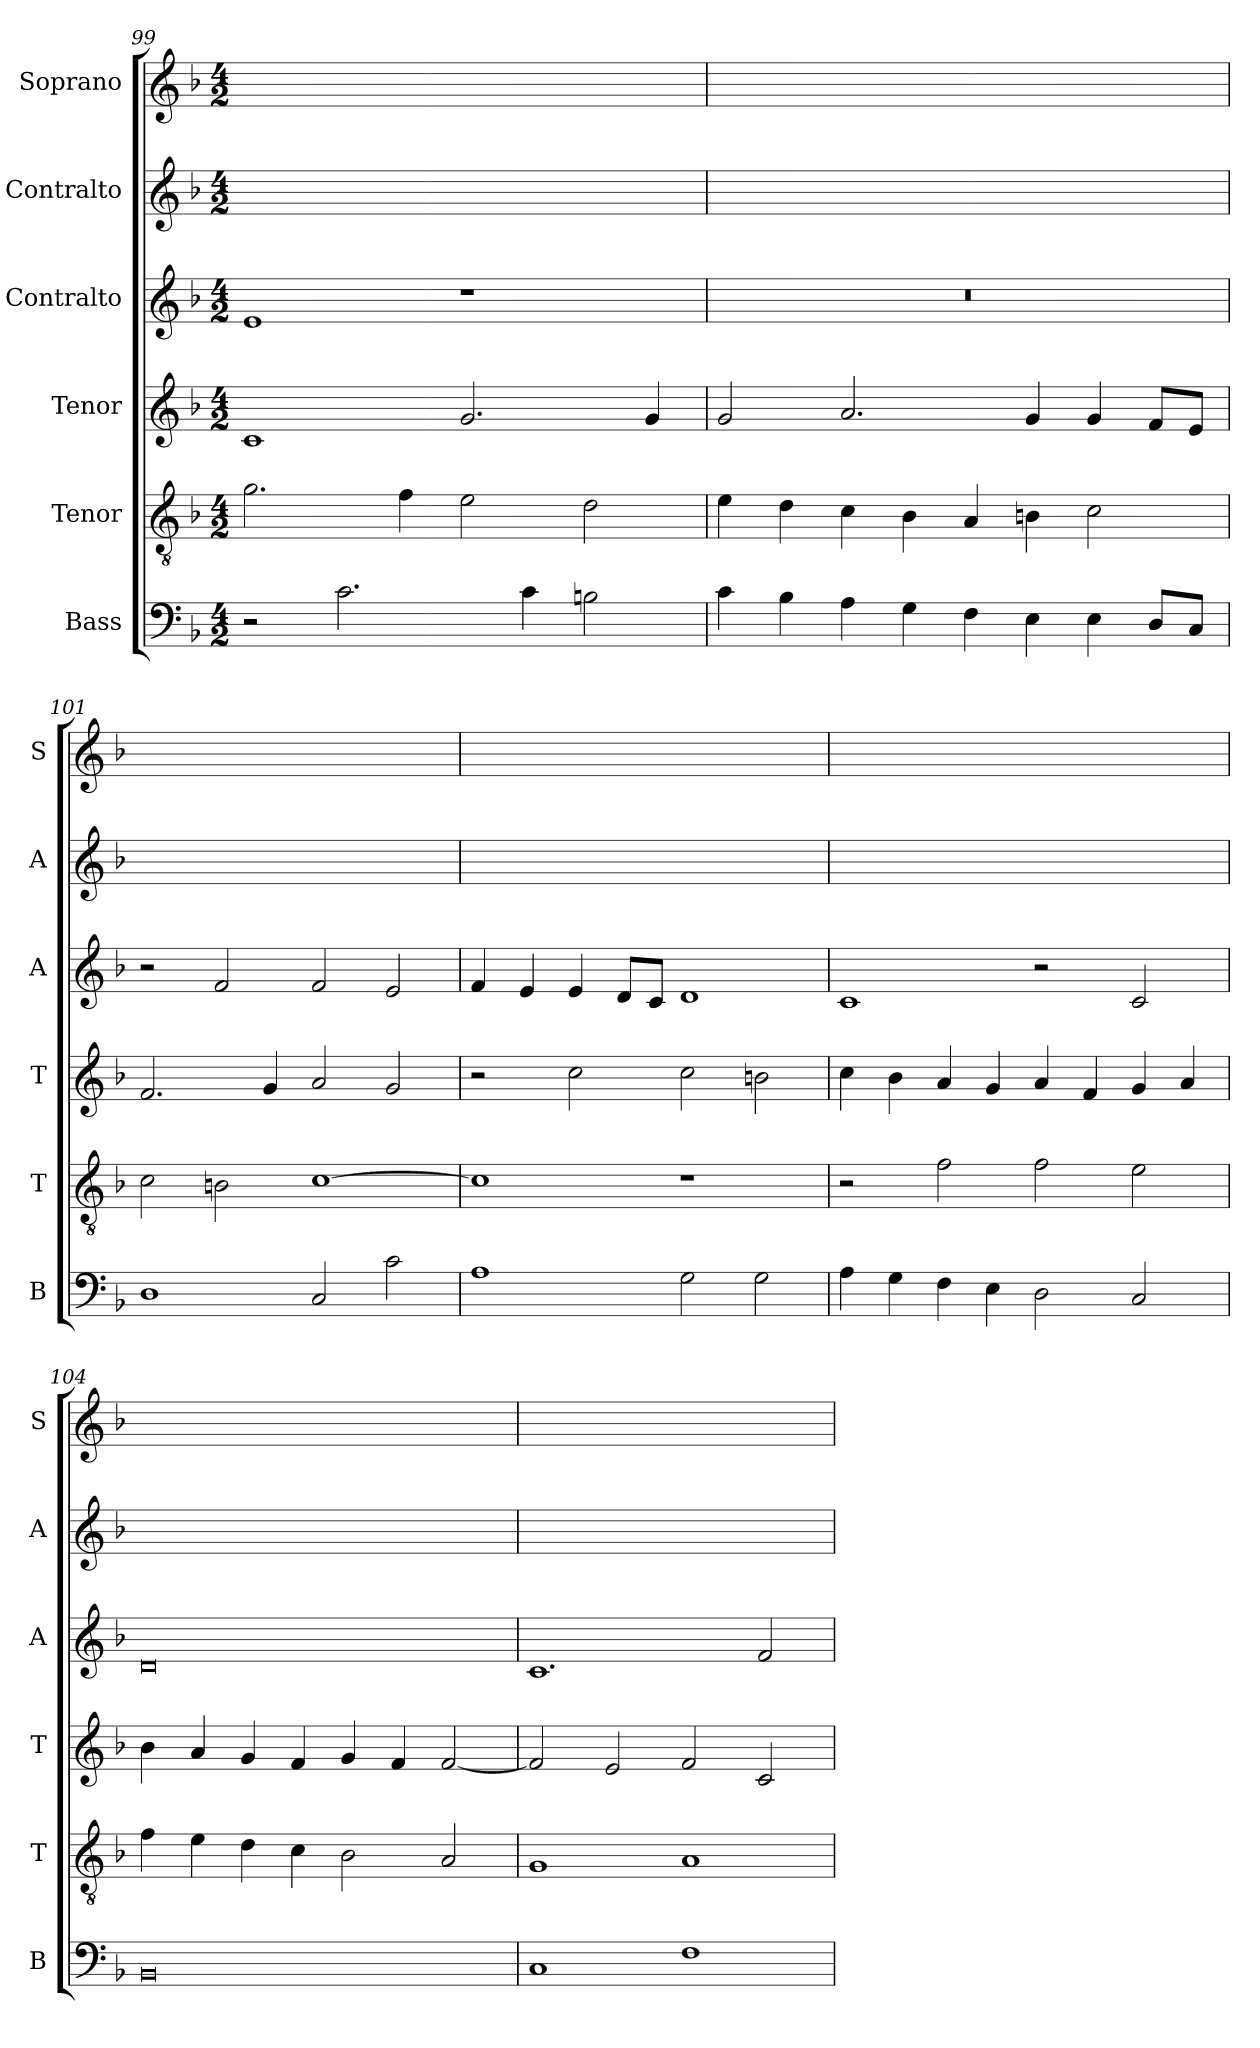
**kern	**kern	**kern	**kern	**kern	**kern
*part6	*part5	*part4	*part3	*part2	*part1
*staff6	*staff5	*staff4	*staff3	*staff2	*staff1
*I"Bass	*I"Tenor	*I"Tenor	*I"Contralto	*I"Contralto	*I"Soprano
*I'B	*I'T	*I'T	*I'A	*I'A	*I'S
*clefF4	*clefGv2	*clefG2	*clefG2	*clefG2	*clefG2
*k[b-]	*k[b-]	*k[b-]	*k[b-]	*k[b-]	*k[b-]
*F:ion	*F:ion	*F:ion	*F:ion	*F:ion	*F:ion
*M4/2	*M4/2	*M4/2	*M4/2	*M4/2	*M4/2
=99	=99	=99	=99	=99	=99
2r	2.g	1c	1e	0ryy	0ryy
2.c	.	.	.	.	.
.	4f	.	.	.	.
.	2e	2.g	1r	.	.
4c	.	.	.	.	.
2Bn	2d	.	.	.	.
.	.	4g	.	.	.
=100	=100	=100	=100	=100	=100
4c	4e	2g	0r	0ryy	0ryy
4B-	4d	.	.	.	.
4A	4c	2.a	.	.	.
4G	4B-	.	.	.	.
4F	4A	.	.	.	.
4E	4Bn	4g	.	.	.
4E	2c	4g	.	.	.
8D/L	.	8f/L	.	.	.
8C/J	.	8e/J	.	.	.
=101	=101	=101	=101	=101	=101
1D	2c	2.f	2r	0ryy	0ryy
.	2Bn	.	2f	.	.
.	.	4g	.	.	.
2C	[1c	2a	2f	.	.
2c	.	2g	2e	.	.
=102	=102	=102	=102	=102	=102
1A	1c]	2r	4f	0ryy	0ryy
.	.	.	4e	.	.
.	.	2cc	4e	.	.
.	.	.	8d/L	.	.
.	.	.	8c/J	.	.
2G	1r	2cc	1d	.	.
2G	.	2bn	.	.	.
=103	=103	=103	=103	=103	=103
4A	2r	4cc	1c	0ryy	0ryy
4G	.	4b-	.	.	.
4F	2f	4a	.	.	.
4E	.	4g	.	.	.
2D	2f	4a	2r	.	.
.	.	4f	.	.	.
2C	2e	4g	2c	.	.
.	.	4a	.	.	.
=104	=104	=104	=104	=104	=104
0BB-	4f	4b-	0d	0ryy	0ryy
.	4e	4a	.	.	.
.	4d	4g	.	.	.
.	4c	4f	.	.	.
.	2B-	4g	.	.	.
.	.	4f	.	.	.
.	2A	[2f	.	.	.
=105	=105	=105	=105	=105	=105
1C	1G	2f]	1.c	0ryy	0ryy
.	.	2e	.	.	.
1F	1A	2f	.	.	.
.	.	2c	2f	.	.
=	=	=	=	=	=
*-	*-	*-	*-	*-	*-
